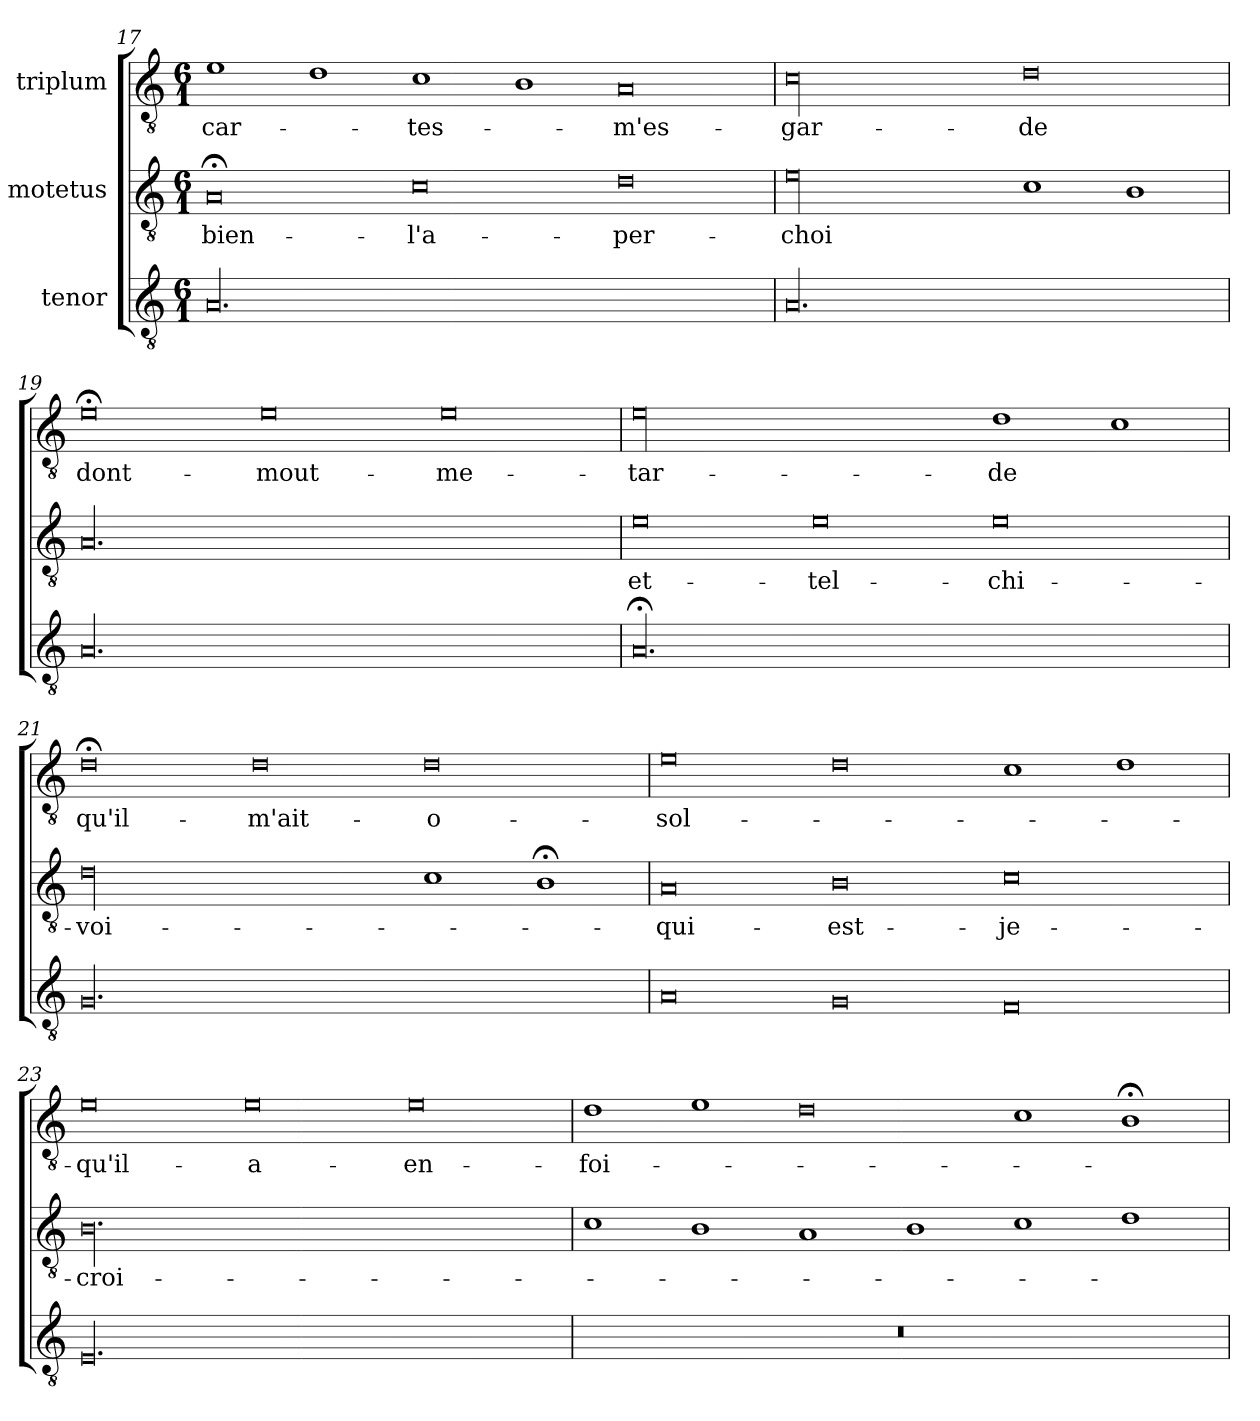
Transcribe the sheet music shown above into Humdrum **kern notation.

**kern	**kern	**text	**kern	**text
*part3	*part2	*part2	*part1	*part1
*staff3	*staff2	*staff2	*staff1	*staff1
*I"tenor	*I"motetus	*	*I"triplum	*
*clefGv2	*clefGv2	*	*clefGv2	*
*k[]	*k[]	*	*k[]	*
*C:	*C:	*	*C:	*
*M6/1	*M6/1	*	*M6/1	*
=17	=17	=17	=17	=17
00.A/	0A;</	bien-	1e\	car-
.	.	.	1d\	.
.	0c\	l'a-	1c\	tes-
.	.	.	1B\	.
.	0d\	-per-	0A/	m'es-
=18	=18	=18	=18	=18
00.A/	00e\	-choi	00c\	-gar-
.	1c\	.	0d\	-de
.	1B\	.	.	.
=19	=19	=19	=19	=19
00.A/	00.A/	.	0e;<\	dont-
.	.	.	0e\	mout-
.	.	.	0e\	me-
=20	=20	=20	=20	=20
00.A;</	0e\	et-	00e\	tar-
.	0e\	tel-	.	.
.	0e\	chi-	1d\	-de
.	.	.	1c\	.
=21	=21	=21	=21	=21
00.G/	00d\	voi-	0d;<\	qu'il-
.	.	.	0d\	m'ait-
.	1c\	.	0d\	o-
.	1B;<\	.	.	.
=22	=22	=22	=22	=22
0A/	0A/	qui-	0e\	sol-
0G/	0B\	est-	0d\	.
0F/	0c\	je-	1c\	.
.	.	.	1d\	.
=23	=23	=23	=23	=23
00.E/	00.B\	croi-	0e\	qu'il-
.	.	.	0e\	a-
.	.	.	0e\	en-
=24	=24	=24	=24	=24
00.r	1c\	.	1d\	foi-
.	1B\	.	1e\	.
.	1A/	.	0d\	.
.	1B\	.	.	.
.	1c\	.	1c\	.
.	1d\	.	1B;<\	.
=	=	=	=	=
*-	*-	*-	*-	*-
